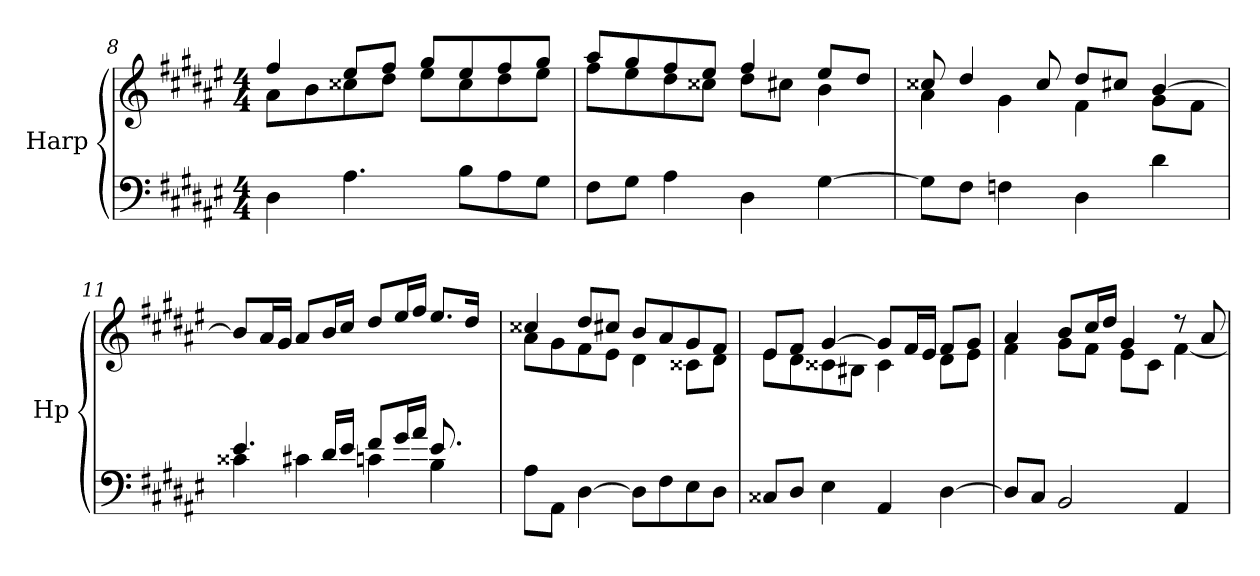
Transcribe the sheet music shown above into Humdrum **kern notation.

**kern	**kern
*part1	*part1
*staff2	*staff1
*I"Harp	*
*I'Hp	*
*clefF4	*clefG2
*k[f#c#g#d#a#e#]	*k[f#c#g#d#a#e#]
*M4/4	*M4/4
=8	=8
*	*^
4D#\	4ff#/	8a#\L
.	.	8b\
4.A#\	8ee#/L	8cc##X\
.	8ff#/J	8dd#\J
.	8gg#/L	8ee#\L
8B\L	8ee#/	8cc##\
8A#\	8ff#/	8dd#\
8G#\J	8gg#/J	8ee#\J
=9	=9	=9
8F#\L	8aa#/L	8ff#\L
8G#\J	8gg#/	8ee#\
4A#\	8ff#/	8dd#\
.	8ee#/J	8cc##X\J
4D#\	4ff#/	8dd#\L
.	.	8cc#X\J
[4G#\	8ee#/L	4b\
.	8dd#/J	.
!!LO:LB:g=z	!!
=10	=10	=10
8G#\L]	8cc##X/	4a#\
8F#\J	4dd#/	.
4Fn\	.	4g#\
.	8cc##/	.
4D#\	8dd#/L	4f#\
.	8cc#X/J	.
4d#\	[4b/	8g#\L
.	.	8f#\J
=11	=11	=11
*^	*	*
4.e#/	4c##X\	8b/L]	2...ryy
.	.	16a#/L	.
.	.	16g#/JJ	.
.	4c#X\	8a#/L	.
16d#/LL	.	16b/L	.
16e#/JJ	.	16cc#/JJ	.
8f#/L	4cn\	8dd#/L	.
16g#/L	.	16ee#/L	.
16a#/JJ	.	16ff#/JJ	.
8.e#/L	4B\	8.ee#/L	.
16ryy	.	16dd#/Jk	32f#\LL
.	.	.	32g#\JJJ
*v	*v	*	*
=12	=12	=12
8A#\L	4cc##X/	8a#\L
8AA#\J	.	8g#\
[4D#\	8dd#/L	8f#\
.	8cc#X/J	8e#\J
8D#\L]	8b/L	4d#\
8F#\	8a#/	.
8E#\	8g#/	8c##X\L
8D#\J	8f#/J	8d#\J
!!LO:LB:g=z	!!
=13	=13	=13
8C##X/L	8e#/L	8e#\L
8D#/J	8f#/J	8d#\
4E#\	[4g#/	8c##X\
.	.	8B#X\J
4AA#/	8g#/L]	4c##\
.	16f#/L	.
.	16e#/JJ	.
[4D#\	8f#/L	8d#\L
.	8g#/J	8e#\J
=14	=14	=14
8D#/L]	4a#/	4f#\
8C#/J	.	.
2BB/	8b/L	8g#\L
.	16cc#/L	8f#\J
.	16dd#/JJ	.
.	4g#/	8e#\L
.	.	8c#\J
4AA#/	8r	[4f#\
.	8a#/	.
*	*v	*v
=	=
*-	*-
